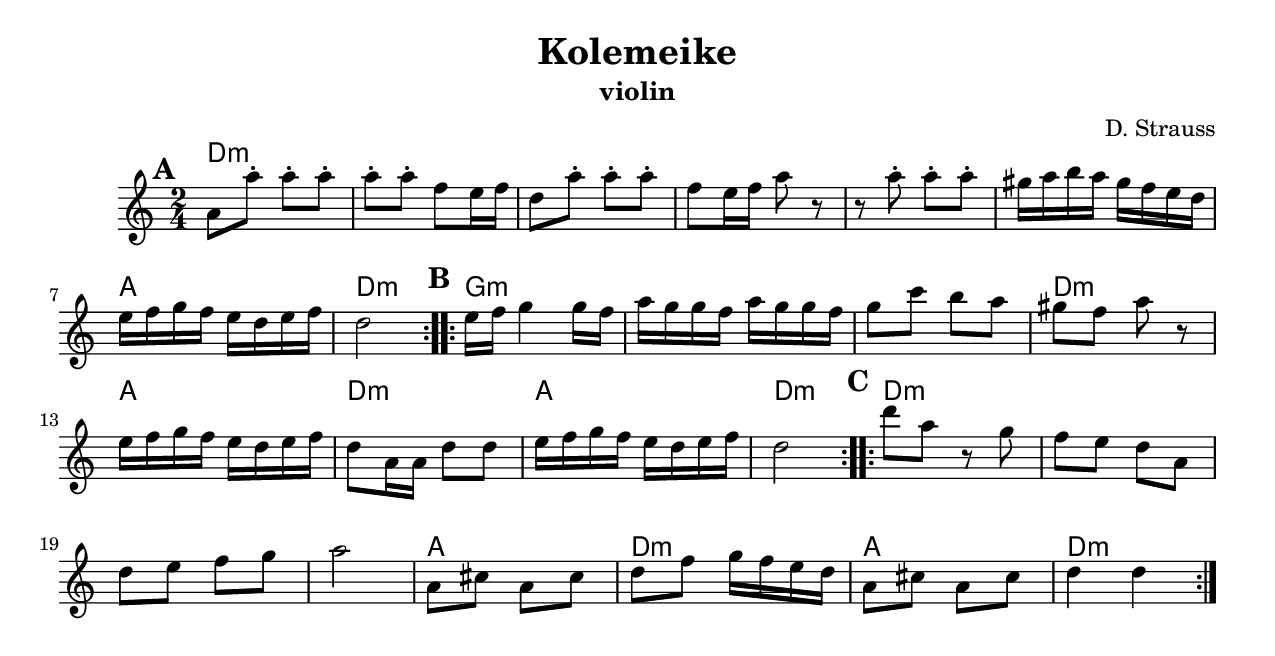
\version "2.18.0"
\language "english"
%\pointAndClickOff

\paper{
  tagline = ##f
  %print-all-headers = ##t
  #(set-paper-size "letter")
}

\header{
  title= "Kolemeike"
  subtitle=""
  instrument ="violin"
  arranger= "D. Strauss"
}



melody = \relative c' {
  \clef treble
  \key c \major
  \time 2/4
  \set Score.markFormatter = #format-mark-box-alphabet
  %\partial 16*3 a16 d f   %lead in notes

  \repeat volta 2{
  \mark \default
    a'8
    a'-. a-. a-.
    a-. a-. f e16 f
    d8 a'-.
    a-. a-. f e16 f a8 r8
    r8 a8-.  a-.  a-.
    gs16 a b a gs f e d
    e f g f e d e f
    d2
  }

  %\alternative { {}{} }
  \repeat volta 2{
  \mark \default
    e16  f g4 g16 f|
    a g g f a g g f
    g8 c b a
    gs f a r
    e16 f g f e d e f
    d8 a16 a d8 d
    e16 f g f e d e f
    d2
  }

  %\alternative { { }{ } }

  \repeat volta 2{
  \mark \default
    d'8  a r8 g f e d
    a d e f g
    a2
    a,8 cs a cs
    d f g16 f e d
    a8 cs a cs
    d4 d
  }

  %\alternative { { }{ } }

}



harmonies = \chordmode {
  d2*6:m %r2*5
  a2 d2:m
  g2*3:m %r2*2
  d2:m a2 d2:m a2 d2:m
  d2*4:m %r2*3
  a2 d2:m a2 d2:m

}

\score {
  <<
    \new ChordNames {
      \set chordChanges = ##f
      \harmonies
    }
    \new Staff \melody
  >>

  \layout{indent = 1.0\cm}
  \midi {\tempo 4 = 120 }
}
